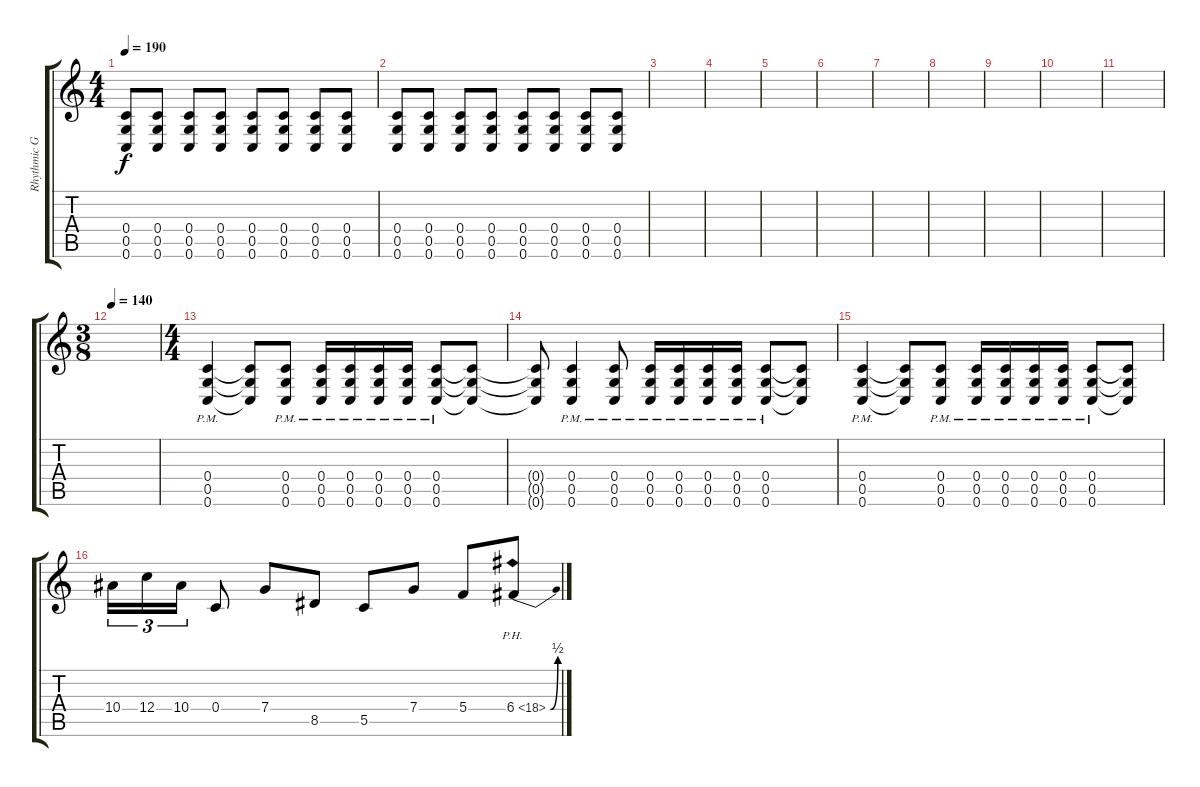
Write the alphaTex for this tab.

\track ("Rhythmic Guitar" "Rhythmic G") {instrument distortionguitar}
\staff {score tabs}
\tuning (D4 A3 F3 C3 G2 C2) {hide}
\ts (4 4)
\tempo 190
\clef g2
\ks c
(0.4 0.5 0.6).8{dy f} (0.4 0.5 0.6).8 (0.4 0.5 0.6).8 (0.4 0.5 0.6).8 (0.4 0.5 0.6).8 (0.4 0.5 0.6).8 (0.4 0.5 0.6).8 (0.4 0.5 0.6).8 |
(0.4 0.5 0.6).8 (0.4 0.5 0.6).8 (0.4 0.5 0.6).8 (0.4 0.5 0.6).8 (0.4 0.5 0.6).8 (0.4 0.5 0.6).8 (0.4 0.5 0.6).8 (0.4 0.5 0.6).8 |
|
|
|
|
|
|
|
|
|
\ts (3 8)
\tempo 140
|
\ts (4 4)
(0.4{pm} 0.5{pm} 0.6{pm}).4 (0.4{t} 0.5{t} 0.6{t}).8 (0.4{pm} 0.5{pm} 0.6{pm}).8 (0.4{pm} 0.5{pm} 0.6{pm}).16 (0.4{pm} 0.5{pm} 0.6{pm}).16 (0.4{pm} 0.5{pm} 0.6{pm}).16 (0.4{pm} 0.5{pm} 0.6{pm}).16 (0.4{pm} 0.5{pm} 0.6{pm}).8 (0.4{t} 0.5{t} 0.6{t}).8 |
(0.4{t} 0.5{t} 0.6{t}).8 (0.4{pm} 0.5{pm} 0.6{pm}).4 (0.4{pm} 0.5{pm} 0.6{pm}).8 (0.4{pm} 0.5{pm} 0.6{pm}).16 (0.4{pm} 0.5{pm} 0.6{pm}).16 (0.4{pm} 0.5{pm} 0.6{pm}).16 (0.4{pm} 0.5{pm} 0.6{pm}).16 (0.4{pm} 0.5{pm} 0.6{pm}).8 (0.4{t} 0.5{t} 0.6{t}).8 |
(0.4{pm} 0.5{pm} 0.6{pm}).4 (0.4{t} 0.5{t} 0.6{t}).8 (0.4{pm} 0.5{pm} 0.6{pm}).8 (0.4{pm} 0.5{pm} 0.6{pm}).16 (0.4{pm} 0.5{pm} 0.6{pm}).16 (0.4{pm} 0.5{pm} 0.6{pm}).16 (0.4{pm} 0.5{pm} 0.6{pm}).16 (0.4{pm} 0.5{pm} 0.6{pm}).8 (0.4{t} 0.5{t} 0.6{t}).8 |
10.4.16{tu (3 2)} 12.4.16{tu (3 2)} 10.4.16{tu (3 2)} 0.4.8 7.4.8 8.5.8 5.5.8 7.4.8 5.4.8 6.4{be (bend 0 0 60 2) ph 12}.8
